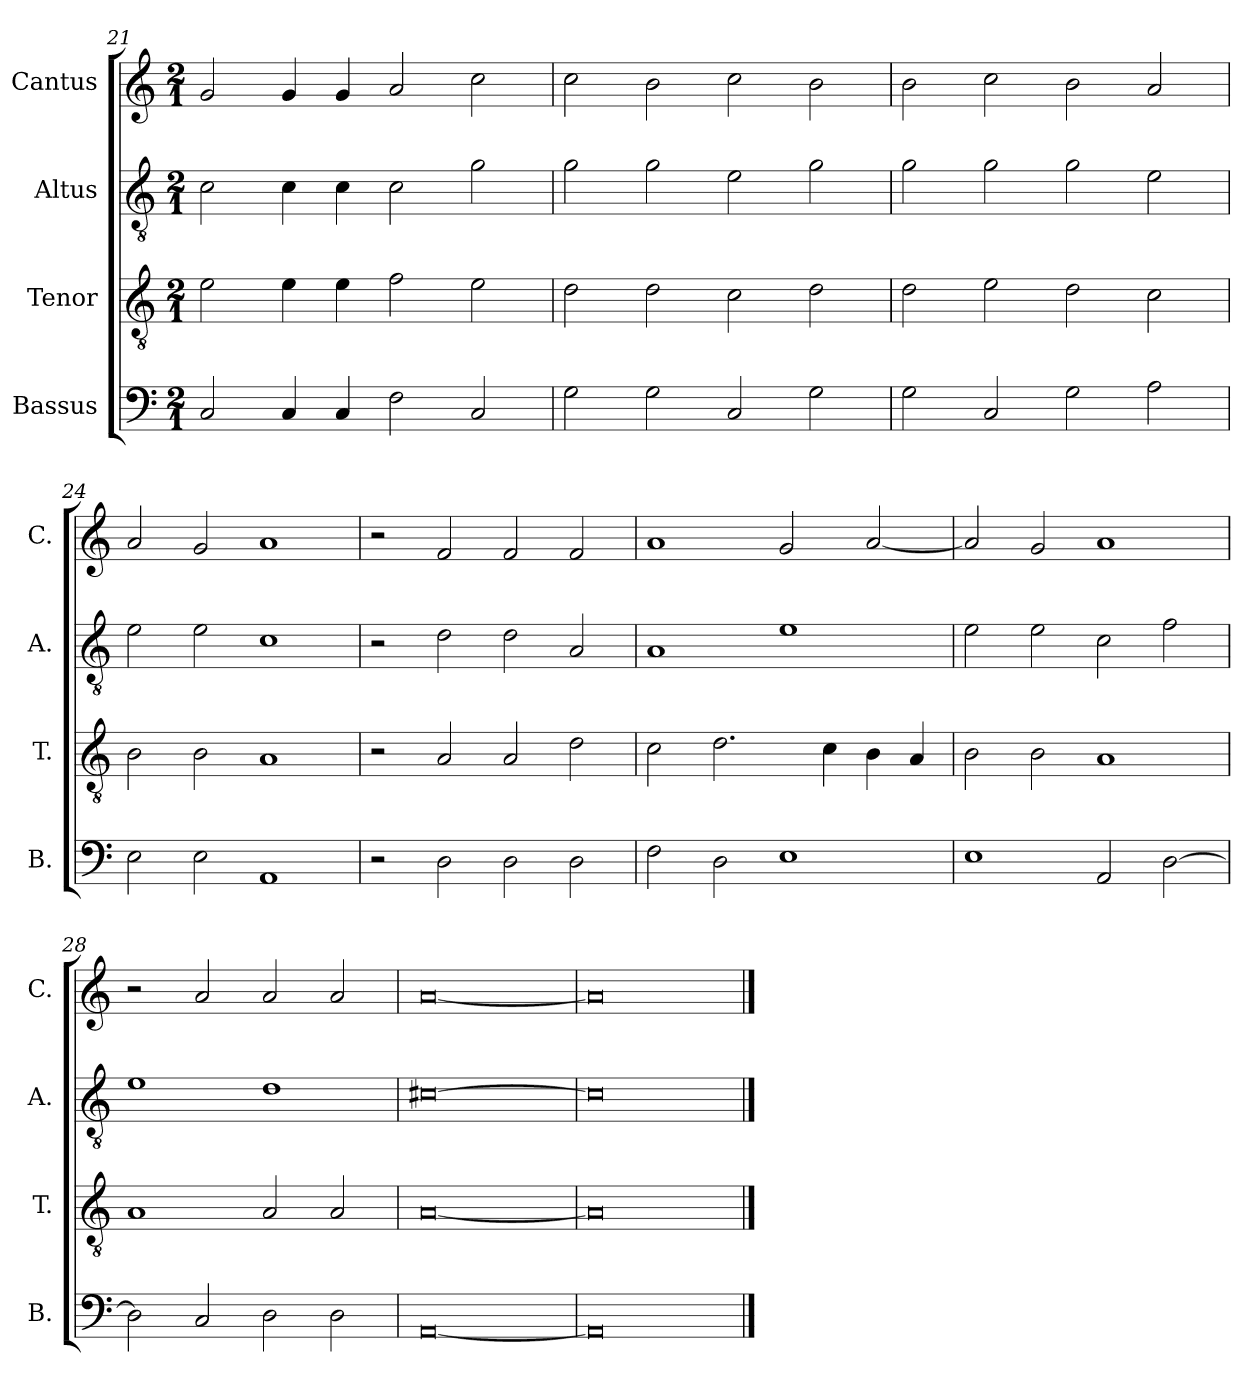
**kern	**kern	**kern	**kern
*part4	*part3	*part2	*part1
*staff4	*staff3	*staff2	*staff1
*I"Bassus	*I"Tenor	*I"Altus	*I"Cantus
*I'B.	*I'T.	*I'A.	*I'C.
*clefF4	*clefGv2	*clefGv2	*clefG2
*k[]	*k[]	*k[]	*k[]
*M2/1	*M2/1	*M2/1	*M2/1
=21	=21	=21	=21
2C/	2e\	2c\	2g/
4C/	4e\	4c\	4g/
4C/	4e\	4c\	4g/
2F\	2f\	2c\	2a/
2C/	2e\	2g\	2cc\
=22	=22	=22	=22
2G\	2d\	2g\	2cc\
2G\	2d\	2g\	2b\
2C/	2c\	2e\	2cc\
2G\	2d\	2g\	2b\
=23	=23	=23	=23
2G\	2d\	2g\	2b\
2C/	2e\	2g\	2cc\
2G\	2d\	2g\	2b\
2A\	2c\	2e\	2a/
=24	=24	=24	=24
2E\	2B\	2e\	2a/
2E\	2B\	2e\	2g/
1AA	1A	1c	1a
=25	=25	=25	=25
2r	2r	2r	2r
2D\	2A/	2d\	2f/
2D\	2A/	2d\	2f/
2D\	2d\	2A/	2f/
=26	=26	=26	=26
2F\	2c\	1A	1a
2D\	2.d\	.	.
1E	.	1e	2g/
.	4c\	.	.
.	4B\	.	[2a/
.	4A/	.	.
=27	=27	=27	=27
1E	2B\	2e\	2a/]
.	2B\	2e\	2g/
2AA/	1A	2c\	1a
[2D\	.	2f\	.
=28	=28	=28	=28
2D\]	1A	1e	2r
2C/	.	.	2a/
2D\	2A/	1d	2a/
2D\	2A/	.	2a/
=29	=29	=29	=29
[0AA	[0A	[0c#X	[0a
=30	=30	=30	=30
0AA]	0A]	0c#]	0a]
==	==	==	==
*-	*-	*-	*-
